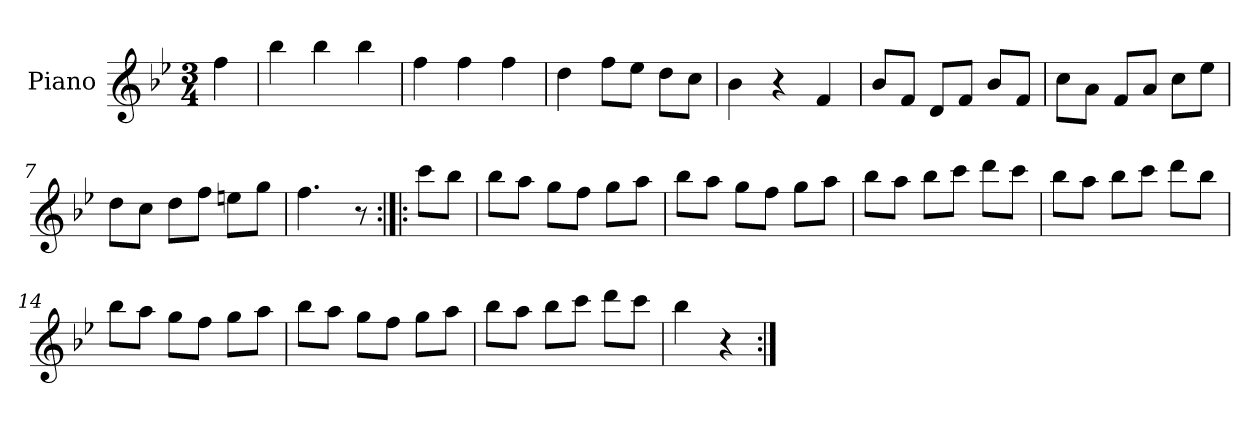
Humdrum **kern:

**kern
*part1
*staff1
*I"Piano
*I'Pno.
*clefG2
*k[b-e-]
*M3/4
=
4ff\
=1
4bb-\
4bb-\
4bb-\
=2
4ff\
4ff\
4ff\
=3
4dd\
8ff\L
8ee-\J
8dd\L
8cc\J
=4
4b-\
4r
4f/
=5
8b-/L
8f/J
8d/L
8f/J
8b-/L
8f/J
=6
8cc\L
8a\J
8f/L
8a/J
8cc\L
8ee-\J
=7
8dd\L
8cc\J
8dd\L
8ff\J
8een\L
8gg\J
=8
4.ff\
8r
=9:|!|:
8ccc\L
8bb-\J
=10
8bb-\L
8aa\J
8gg\L
8ff\J
8gg\L
8aa\J
=11
8bb-\L
8aa\J
8gg\L
8ff\J
8gg\L
8aa\J
=12
8bb-\L
8aa\J
8bb-\L
8ccc\J
8ddd\L
8ccc\J
=13
8bb-\L
8aa\J
8bb-\L
8ccc\J
8ddd\L
8bb-\J
=14
8bb-\L
8aa\J
8gg\L
8ff\J
8gg\L
8aa\J
=15
8bb-\L
8aa\J
8gg\L
8ff\J
8gg\L
8aa\J
=16
8bb-\L
8aa\J
8bb-\L
8ccc\J
8ddd\L
8ccc\J
=17
4bb-\
4r
=:|!
*-
